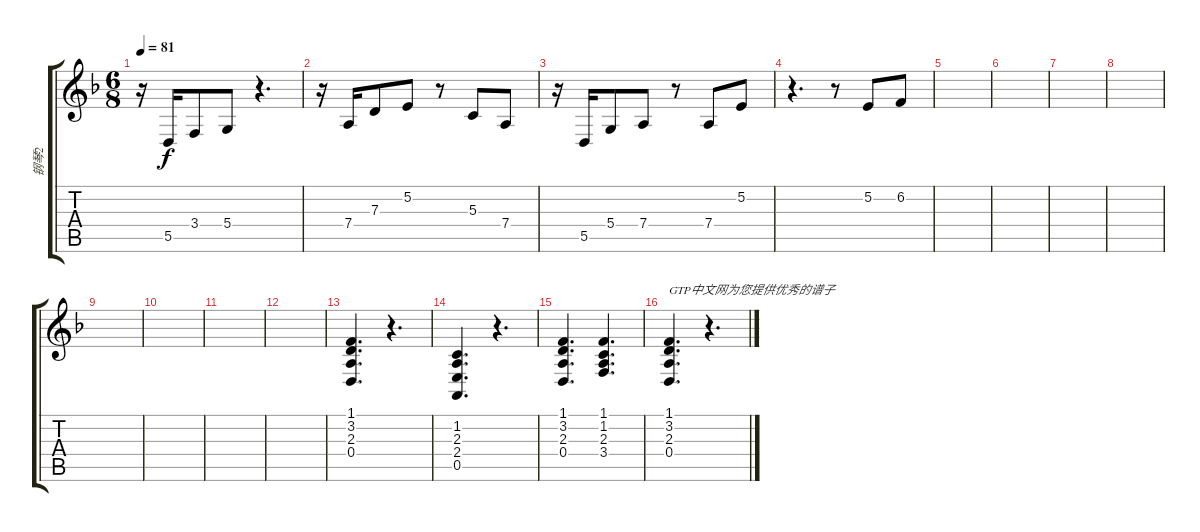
\track ("钢琴2" "钢琴2") {instrument electricgrandpiano}
\staff {score tabs}
\tuning (E4 B3 G3 D3 A2 E2) {hide}
\ts (6 8)
\tempo 81
\clef g2
\ks f
r.16{dy f} 5.5.16 3.4.8 5.4.8 r.4{d} |
r.16 7.4.16 7.3.8 5.2.8 r.8 5.3.8 7.4.8 |
r.16 5.5.16 5.4.8 7.4.8 r.8 7.4.8 5.2.8 |
r.4{d} r.8 5.2.8 6.2.8 |
|
|
|
|
|
|
|
|
(1.1 3.2 2.3 0.4).4{d} r.4{d} |
(1.2 2.3 2.4 0.5).4{d} r.4{d} |
(1.1 3.2 2.3 0.4).4{d} (1.1 1.2 2.3 3.4).4{d} |
(1.1 3.2 2.3 0.4).4{d txt "GTP中文网为您提供优秀的谱子"} r.4{d}
